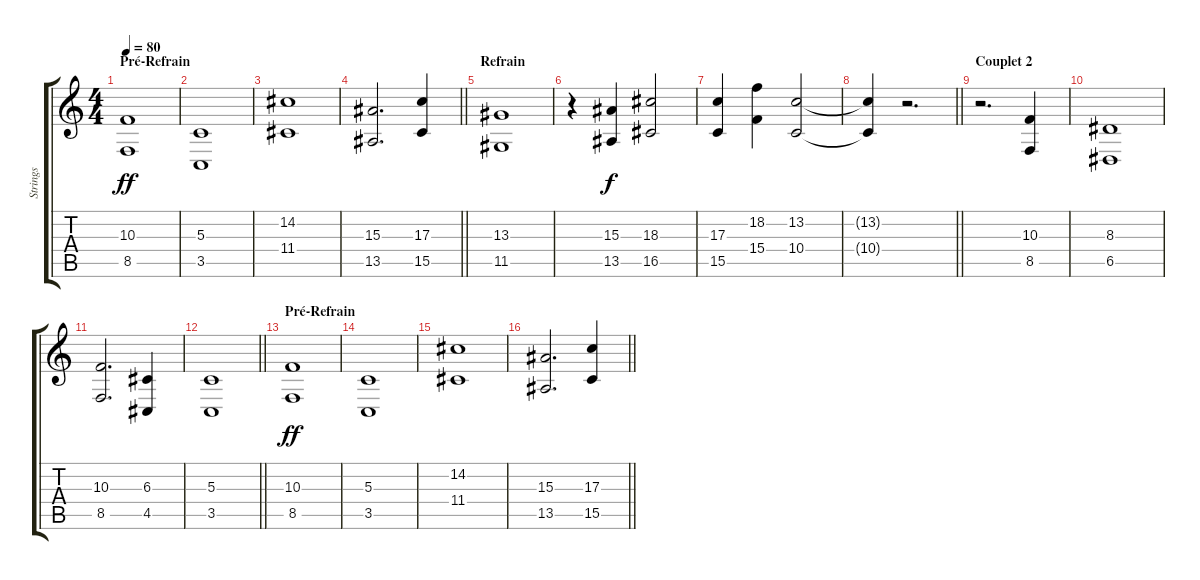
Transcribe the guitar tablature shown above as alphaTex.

\track ("Strings" "Strings") {instrument stringensemble2}
\staff {score tabs}
\tuning (E4 B3 G3 D3 A2 E2) {hide}
\ts (4 4)
\section ("" "Pré-Refrain")
\tempo 80
\clef g2
\ks c
(10.3 8.5).1{dy ff} |
(5.3 3.5).1 |
(14.2 11.4).1 |
\barLineRight lightlight
(15.3 13.5).2{d} (17.3 15.5).4 |
\section ("" "Refrain")
(13.3 11.5).1 |
r.4 (15.3 13.5).4{dy f} (18.3 16.5).2 |
(17.3 15.5).4 (18.2 15.4).4 (13.2 10.4).2 |
\barLineRight lightlight
(13.2{t} 10.4{t}).4 r.2{d} |
\section ("" "Couplet 2")
r.2{d} (10.3 8.5).4 |
(8.3 6.5).1 |
(10.3 8.5).2{d} (6.3 4.5).4 |
\barLineRight lightlight
(5.3 3.5).1 |
\section ("" "Pré-Refrain")
(10.3 8.5).1{dy ff} |
(5.3 3.5).1 |
(14.2 11.4).1 |
\barLineRight lightlight
(15.3 13.5).2{d} (17.3 15.5).4
